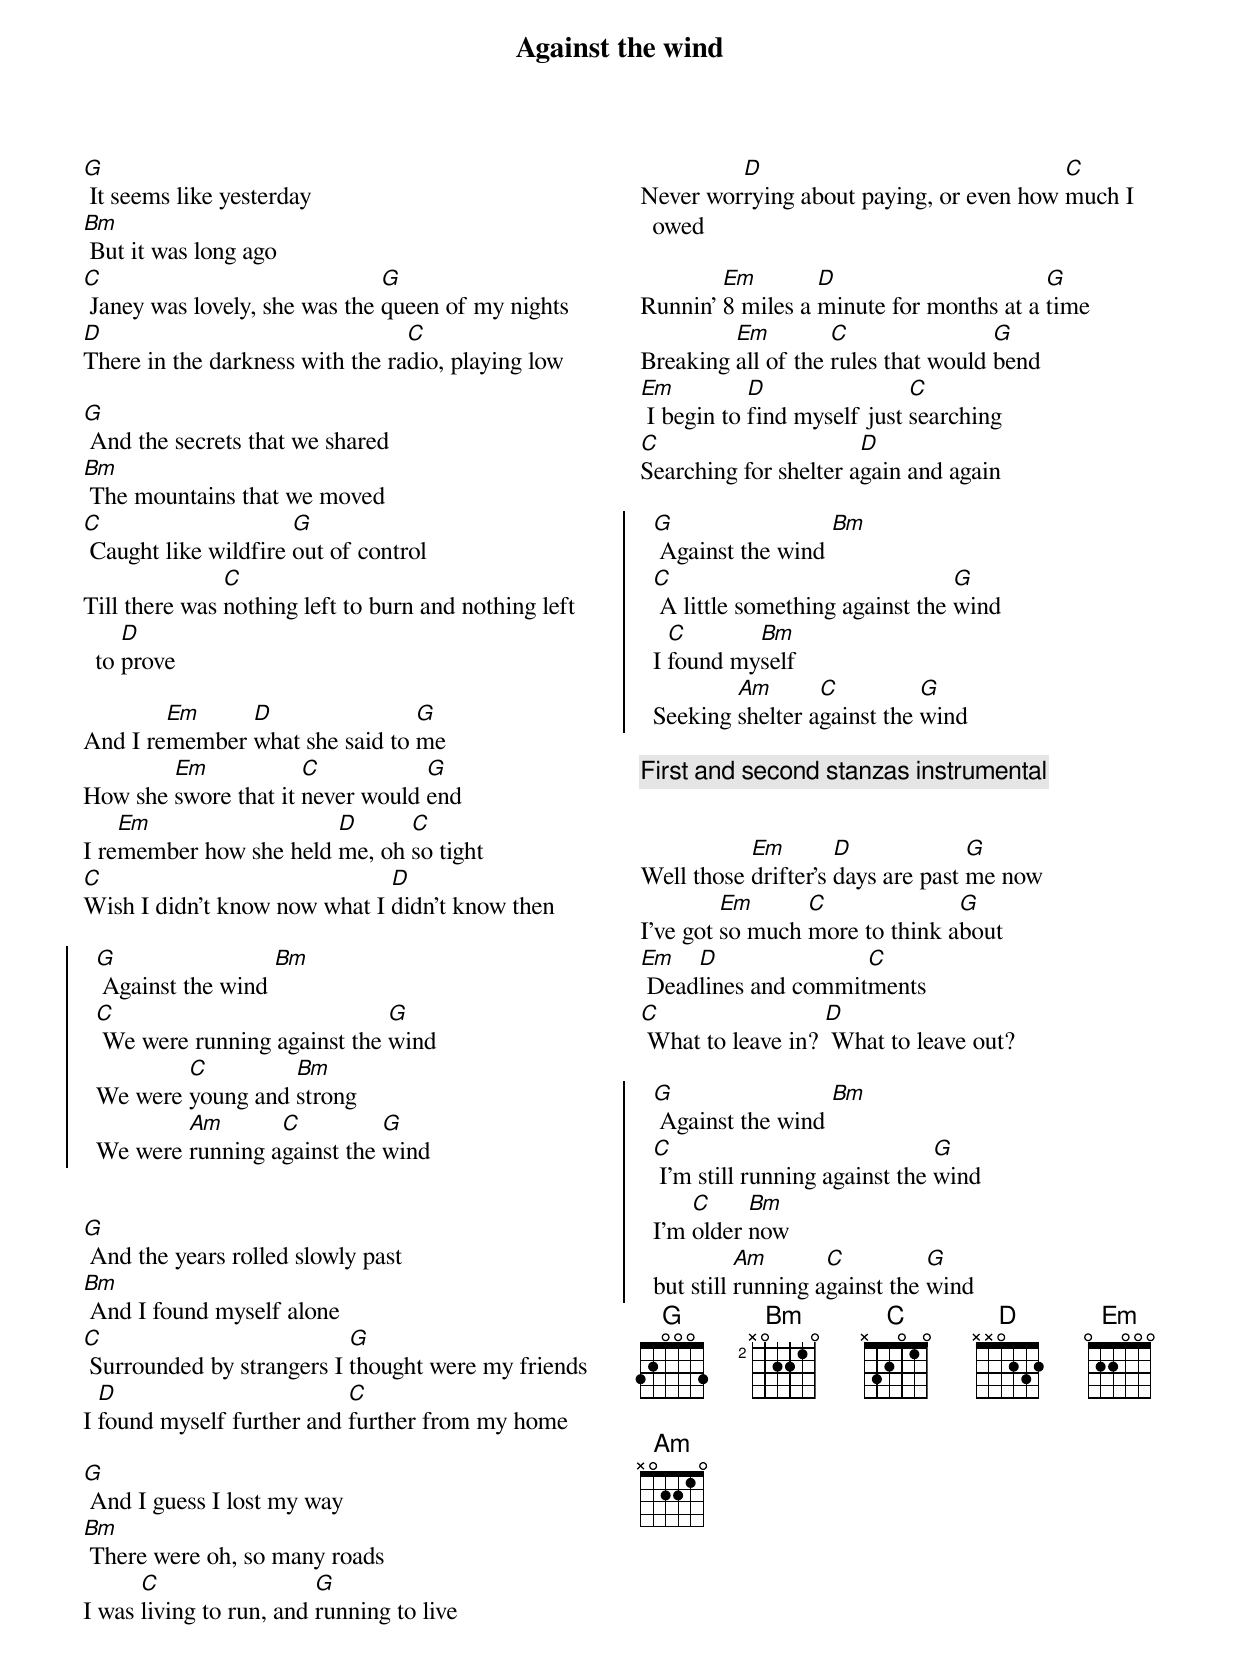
{title: Against the wind}
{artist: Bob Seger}
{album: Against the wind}
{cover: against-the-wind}
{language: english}
{columns: 2}
{define: G frets 3 2 0 0 0 3}
{define: Bm base-fret 2 frets X 0 2 2 1 0}
{define: C frets X 3 2 0 1 0}
{define: D frets X X 0 2 3 2}
{define: Em frets 0 2 2 0 0 0}


[G] It seems like yesterday
[Bm] But it was long ago
[C] Janey was lovely, she was the [G]queen of my nights
[D]There in the darkness with the ra[C]dio, playing low

[G] And the secrets that we shared
[Bm] The mountains that we moved
[C] Caught like wildfire [G]out of control
Till there was [C]nothing left to burn and nothing left to [D]prove

And I re[Em]member [D]what she said to [G]me
How she [Em]swore that it [C]never would [G]end
I re[Em]member how she held [D]me, oh [C]so tight
[C]Wish I didn't know now what I [D]didn't know then

{start_of_chorus}
  [G] Against the wind [Bm]
  [C] We were running against the [G]wind
  We were [C]young and [Bm]strong
  We were [Am]running a[C]gainst the [G]wind
{end_of_chorus}


[G] And the years rolled slowly past
[Bm] And I found myself alone
[C] Surrounded by strangers I [G]thought were my friends
I [D]found myself further and [C]further from my home

[G] And I guess I lost my way
[Bm] There were oh, so many roads
I was [C]living to run, and [G]running to live
Never wor[D]rying about paying, or even how [C]much I owed

Runnin' [Em]8 miles a [D]minute for months at a [G]time
Breaking [Em]all of the [C]rules that would [G]bend
[Em] I begin to [D]find myself just [C]searching
[C]Searching for shelter a[D]gain and again

{start_of_chorus}
  [G] Against the wind [Bm]
  [C] A little something against the [G]wind
  I [C]found my[Bm]self
  Seeking [Am]shelter a[C]gainst the [G]wind
{end_of_chorus}

{comment: First and second stanzas instrumental}


Well those [Em]drifter's [D]days are past [G]me now
I've got [Em]so much [C]more to think a[G]bout
[Em] Dead[D]lines and commit[C]ments
[C] What to leave in? [D] What to leave out?

{start_of_chorus}
  [G] Against the wind [Bm]
  [C] I'm still running against the [G]wind
  I'm [C]older [Bm]now
  but still [Am]running a[C]gainst the [G]wind
{end_of_chorus}
